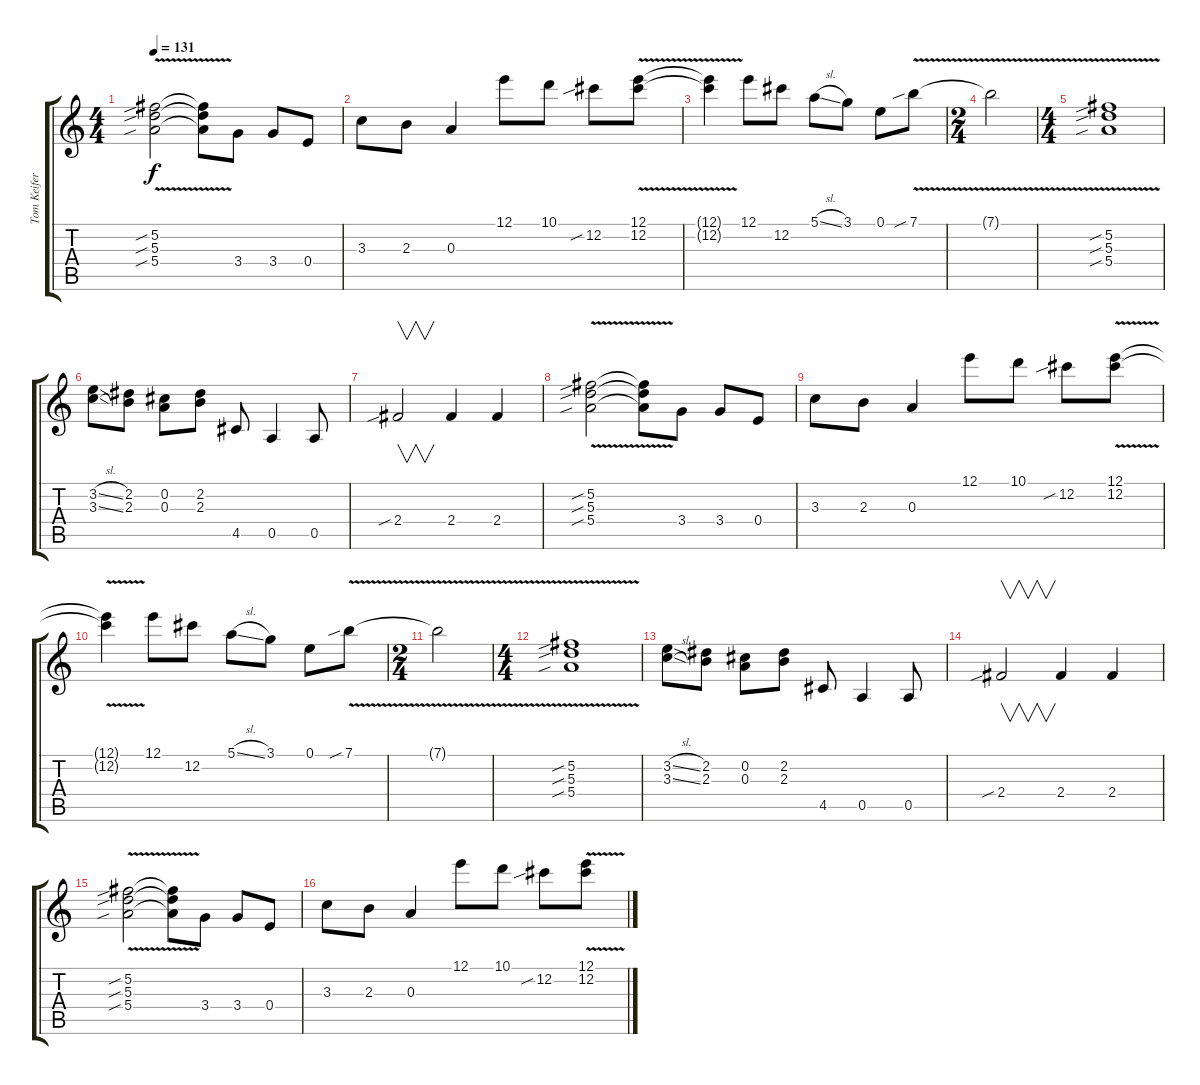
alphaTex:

\track ("Tom Keifer - Lead Guitar" "Tom Keifer") {instrument distortionguitar}
\staff {score tabs}
\tuning (E4 Db4 A3 E3 A2 E2) {hide}
\ts (4 4)
\tempo 131
\clef g2
\ks c
(5.2{v sib} 5.3{v sib} 5.4{v sib}).2{dy f} (5.2{t} 5.3{t} 5.4{t}).8 3.4.8 3.4.8 0.4.8 |
3.3.8 2.3.8 0.3.4 12.1.8 10.1.8 12.2{sib}.8 (12.1{v} 12.2{v}).8 |
(12.1{t} 12.2{t}).4 12.1.8 12.2.8 5.1{sl}.8 3.1.8 0.1.8 7.1{v sib}.8 |
\ts (2 4)
7.1{t}.2 |
\ts (4 4)
(5.2{v sib} 5.3{v sib} 5.4{v sib}).1 |
(3.2{sl} 3.3{sl}).8 (2.2 2.3).8 (0.2 0.3).8 (2.2 2.3).8 4.5.8 0.5.4 0.5.8 |
2.4{sib}.2{v} 2.4.4 2.4.4 |
(5.2{v sib} 5.3{v sib} 5.4{v sib}).2 (5.2{t} 5.3{t} 5.4{t}).8 3.4.8 3.4.8 0.4.8 |
3.3.8 2.3.8 0.3.4 12.1.8 10.1.8 12.2{sib}.8 (12.1{v} 12.2{v}).8 |
(12.1{t} 12.2{t}).4 12.1.8 12.2.8 5.1{sl}.8 3.1.8 0.1.8 7.1{v sib}.8 |
\ts (2 4)
7.1{t}.2 |
\ts (4 4)
(5.2{v sib} 5.3{v sib} 5.4{v sib}).1 |
(3.2{sl} 3.3{sl}).8 (2.2 2.3).8 (0.2 0.3).8 (2.2 2.3).8 4.5.8 0.5.4 0.5.8 |
2.4{sib}.2{v} 2.4.4 2.4.4 |
(5.2{v sib} 5.3{v sib} 5.4{v sib}).2 (5.2{t} 5.3{t} 5.4{t}).8 3.4.8 3.4.8 0.4.8 |
3.3.8 2.3.8 0.3.4 12.1.8 10.1.8 12.2{sib}.8 (12.1{v} 12.2{v}).8
